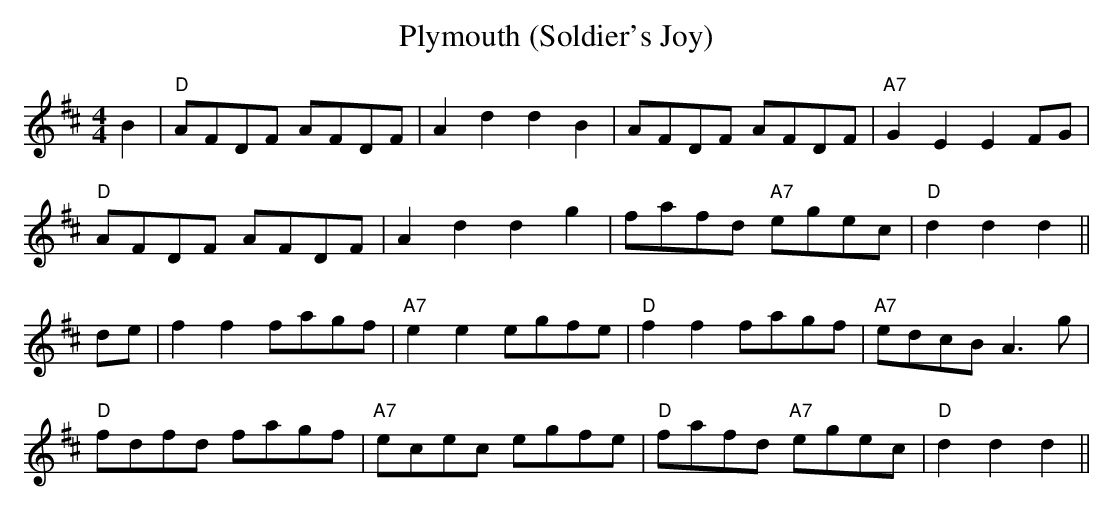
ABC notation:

X:1
T:Plymouth (Soldier's Joy)
M:4/4
L:1/8
K:D
B2|"D"AFDF AFDF|A2d2d2B2|AFDF AFDF|"A7"G2E2E2FG|
"D"AFDF AFDF|A2d2d2g2|fafd" A7  "  egec|"D"d2d2d2||
de|f2f2fagf|"A7"e2e2egfe|"D"f2f2fagf|"A7"edcB A3g|
"D"fdfd fagf|"A7"ecec egfe|"D"fafd"A7"  egec|"D"d2d2d2||
